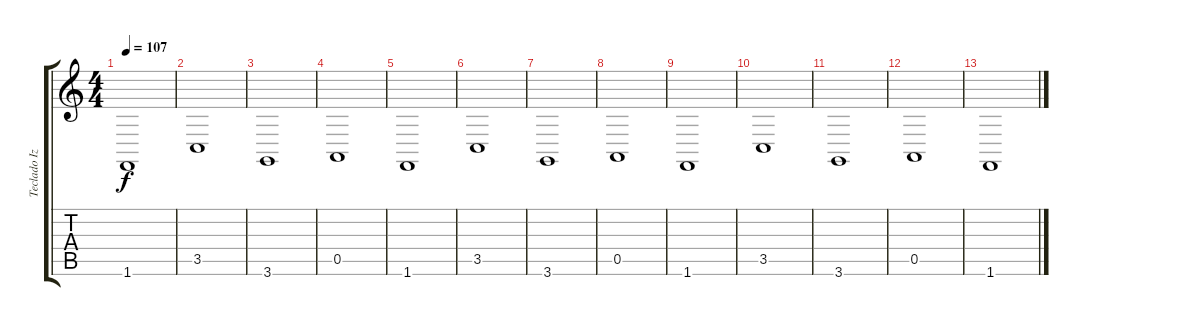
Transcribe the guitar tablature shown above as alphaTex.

\track ("Teclado Izquierda" "Teclado Iz") {instrument pad2warm}
\staff {score tabs}
\tuning (E4 B3 G3 D3 A2 E2) {hide}
\ts (4 4)
\tempo 107
\clef g2
\ks c
1.6.1{dy f} |
3.5.1 |
3.6.1 |
0.5.1 |
1.6.1 |
3.5.1 |
3.6.1 |
0.5.1 |
1.6.1 |
3.5.1 |
3.6.1 |
0.5.1 |
1.6.1
